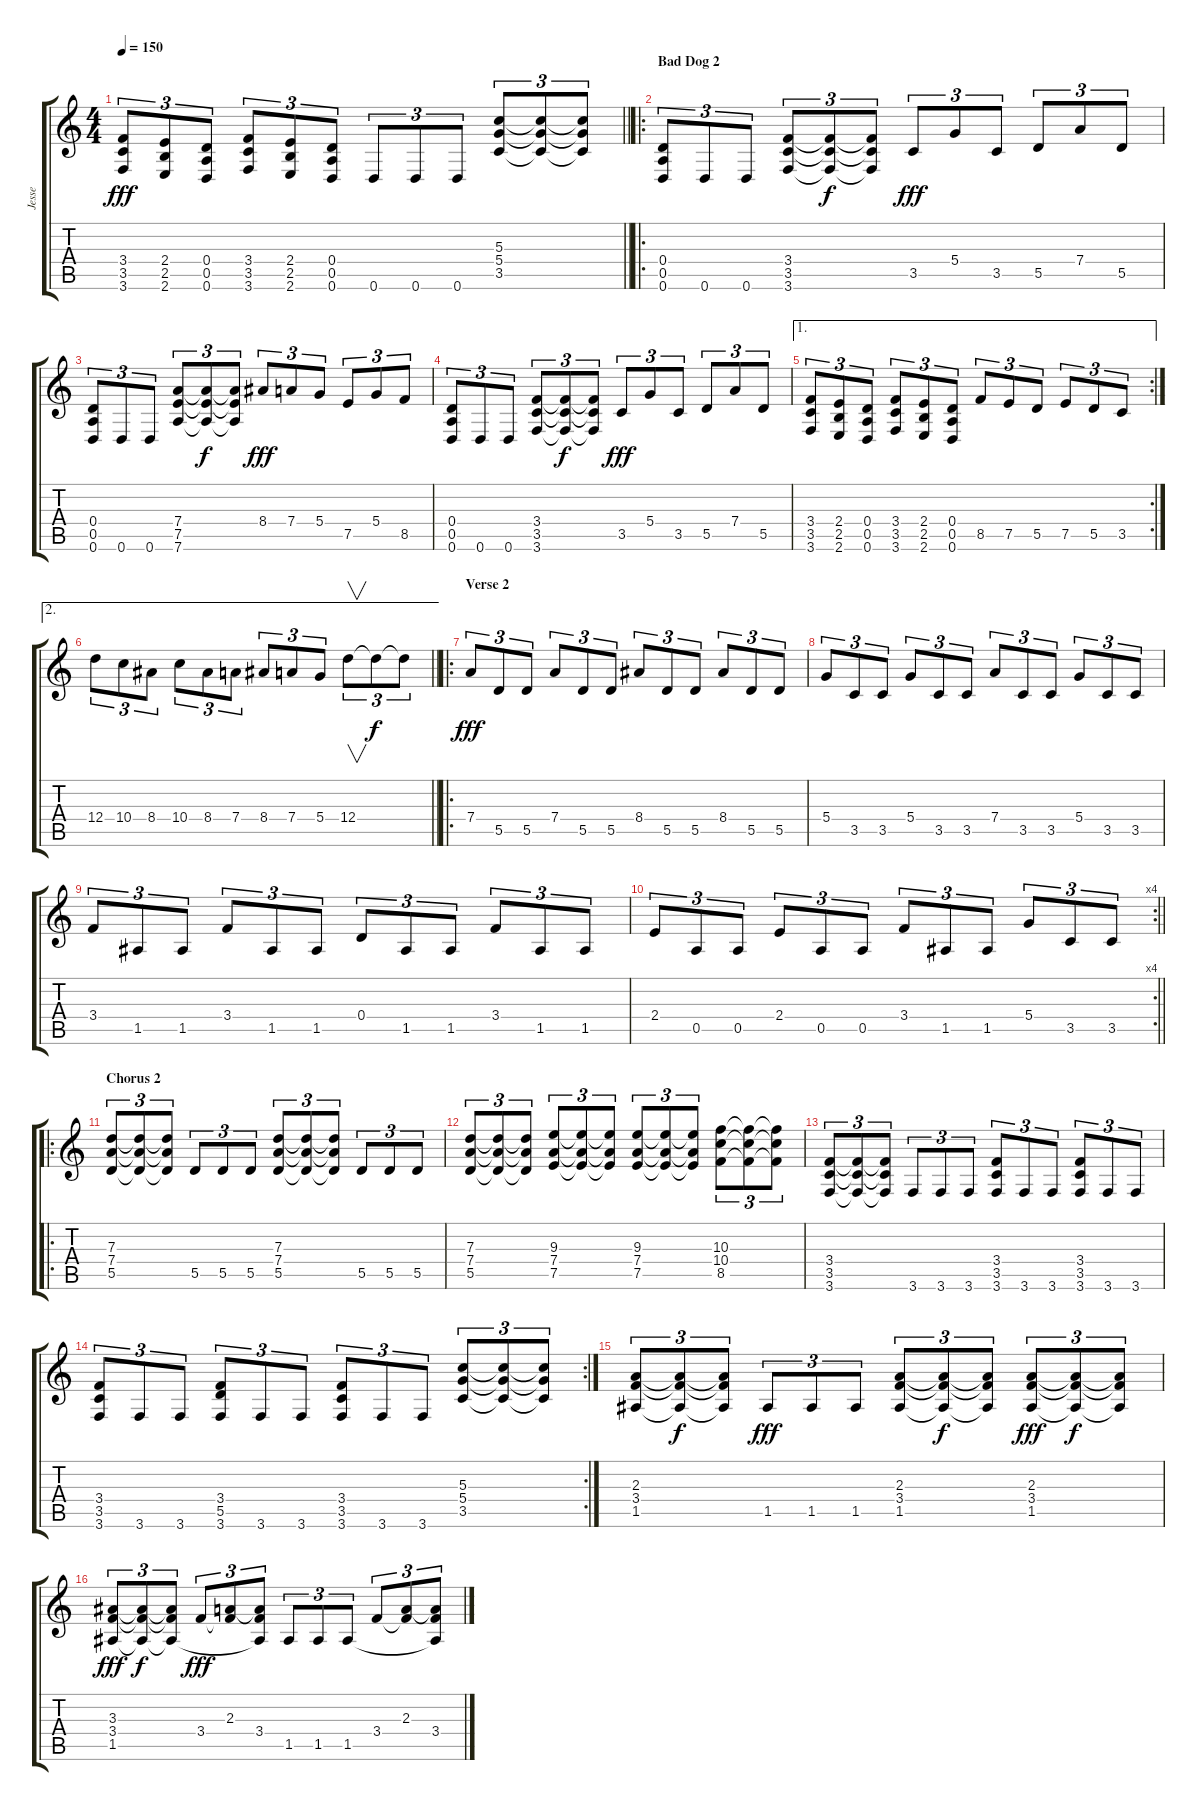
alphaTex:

\track ("Jesse" "Jesse") {instrument electricguitarclean}
\staff {score tabs}
\tuning (E4 B3 G3 D3 A2 D2) {hide}
\ts (4 4)
\tempo 150
\clef g2
\barLineRight lightlight
\ks c
(3.4 3.5 3.6).8{tu (3 2) dy fff} (2.4 2.5 2.6).8{tu (3 2)} (0.4 0.5 0.6).8{tu (3 2)} (3.4 3.5 3.6).8{tu (3 2)} (2.4 2.5 2.6).8{tu (3 2)} (0.4 0.5 0.6).8{tu (3 2)} 0.6.8{tu (3 2)} 0.6.8{tu (3 2)} 0.6.8{tu (3 2)} (5.3 5.4 3.5).8{tu (3 2)} (5.3{t} 5.4{t} 3.5{t}).8{tu (3 2)} (5.3{t} 5.4{t} 3.5{t}).8{tu (3 2)} |
\ro
\section ("" "Bad Dog 2")
(0.4 0.5 0.6).8{tu (3 2)} 0.6.8{tu (3 2)} 0.6.8{tu (3 2)} (3.4 3.5 3.6).8{tu (3 2)} (3.4{t} 3.5{t} 3.6{t}).8{tu (3 2) dy f} (3.4{t} 3.5{t} 3.6{t}).8{tu (3 2)} 3.5.8{tu (3 2) dy fff} 5.4.8{tu (3 2)} 3.5.8{tu (3 2)} 5.5.8{tu (3 2)} 7.4.8{tu (3 2)} 5.5.8{tu (3 2)} |
(0.4 0.5 0.6).8{tu (3 2)} 0.6.8{tu (3 2)} 0.6.8{tu (3 2)} (7.4 7.5 7.6).8{tu (3 2)} (7.4{t} 7.5{t} 7.6{t}).8{tu (3 2) dy f} (7.4{t} 7.5{t} 7.6{t}).8{tu (3 2)} 8.4.8{tu (3 2) dy fff} 7.4.8{tu (3 2)} 5.4.8{tu (3 2)} 7.5.8{tu (3 2)} 5.4.8{tu (3 2)} 8.5.8{tu (3 2)} |
(0.4 0.5 0.6).8{tu (3 2)} 0.6.8{tu (3 2)} 0.6.8{tu (3 2)} (3.4 3.5 3.6).8{tu (3 2)} (3.4{t} 3.5{t} 3.6{t}).8{tu (3 2) dy f} (3.4{t} 3.5{t} 3.6{t}).8{tu (3 2)} 3.5.8{tu (3 2) dy fff} 5.4.8{tu (3 2)} 3.5.8{tu (3 2)} 5.5.8{tu (3 2)} 7.4.8{tu (3 2)} 5.5.8{tu (3 2)} |
\ae 1
\rc 2
(3.4 3.5 3.6).8{tu (3 2)} (2.4 2.5 2.6).8{tu (3 2)} (0.4 0.5 0.6).8{tu (3 2)} (3.4 3.5 3.6).8{tu (3 2)} (2.4 2.5 2.6).8{tu (3 2)} (0.4 0.5 0.6).8{tu (3 2)} 8.5.8{tu (3 2)} 7.5.8{tu (3 2)} 5.5.8{tu (3 2)} 7.5.8{tu (3 2)} 5.5.8{tu (3 2)} 3.5.8{tu (3 2)} |
\ae 2
\barLineRight lightlight
12.4.8{tu (3 2)} 10.4.8{tu (3 2)} 8.4.8{tu (3 2)} 10.4.8{tu (3 2)} 8.4.8{tu (3 2)} 7.4.8{tu (3 2)} 8.4.8{tu (3 2)} 7.4.8{tu (3 2)} 5.4.8{tu (3 2)} 12.4.8{v tu (3 2) instrument guitarharmonics} 12.4{t}.8{tu (3 2) dy f} 12.4{t}.8{tu (3 2)} |
\ro
\section ("" "Verse 2")
7.4.8{tu (3 2) dy fff instrument overdrivenguitar} 5.5.8{tu (3 2)} 5.5.8{tu (3 2)} 7.4.8{tu (3 2)} 5.5.8{tu (3 2)} 5.5.8{tu (3 2)} 8.4.8{tu (3 2)} 5.5.8{tu (3 2)} 5.5.8{tu (3 2)} 8.4.8{tu (3 2)} 5.5.8{tu (3 2)} 5.5.8{tu (3 2)} |
5.4.8{tu (3 2)} 3.5.8{tu (3 2)} 3.5.8{tu (3 2)} 5.4.8{tu (3 2)} 3.5.8{tu (3 2)} 3.5.8{tu (3 2)} 7.4.8{tu (3 2)} 3.5.8{tu (3 2)} 3.5.8{tu (3 2)} 5.4.8{tu (3 2)} 3.5.8{tu (3 2)} 3.5.8{tu (3 2)} |
3.4.8{tu (3 2)} 1.5.8{tu (3 2)} 1.5.8{tu (3 2)} 3.4.8{tu (3 2)} 1.5.8{tu (3 2)} 1.5.8{tu (3 2)} 0.4.8{tu (3 2)} 1.5.8{tu (3 2)} 1.5.8{tu (3 2)} 3.4.8{tu (3 2)} 1.5.8{tu (3 2)} 1.5.8{tu (3 2)} |
\rc 4
\barLineRight lightlight
2.4.8{tu (3 2)} 0.5.8{tu (3 2)} 0.5.8{tu (3 2)} 2.4.8{tu (3 2)} 0.5.8{tu (3 2)} 0.5.8{tu (3 2)} 3.4.8{tu (3 2)} 1.5.8{tu (3 2)} 1.5.8{tu (3 2)} 5.4.8{tu (3 2)} 3.5.8{tu (3 2)} 3.5.8{tu (3 2)} |
\ro
\section ("" "Chorus 2")
(7.3 7.4 5.5).8{tu (3 2)} (7.3{t} 7.4{t} 5.5{t}).8{tu (3 2)} (7.3{t} 7.4{t} 5.5{t}).8{tu (3 2)} 5.5.8{tu (3 2)} 5.5.8{tu (3 2)} 5.5.8{tu (3 2)} (7.3 7.4 5.5).8{tu (3 2)} (7.3{t} 7.4{t} 5.5{t}).8{tu (3 2)} (7.3{t} 7.4{t} 5.5{t}).8{tu (3 2)} 5.5.8{tu (3 2)} 5.5.8{tu (3 2)} 5.5.8{tu (3 2)} |
(7.3 7.4 5.5).8{tu (3 2)} (7.3{t} 7.4{t} 5.5{t}).8{tu (3 2)} (7.3{t} 7.4{t} 5.5{t}).8{tu (3 2)} (9.3 7.4 7.5).8{tu (3 2)} (9.3{t} 7.4{t} 7.5{t}).8{tu (3 2)} (9.3{t} 7.4{t} 7.5{t}).8{tu (3 2)} (9.3 7.4 7.5).8{tu (3 2)} (9.3{t} 7.4{t} 7.5{t}).8{tu (3 2)} (9.3{t} 7.4{t} 7.5{t}).8{tu (3 2)} (10.3 10.4 8.5).8{tu (3 2)} (10.3{t} 10.4{t} 8.5{t}).8{tu (3 2)} (10.3{t} 10.4{t} 8.5{t}).8{tu (3 2)} |
(3.4 3.5 3.6).8{tu (3 2)} (3.4{t} 3.5{t} 3.6{t}).8{tu (3 2)} (3.4{t} 3.5{t} 3.6{t}).8{tu (3 2)} 3.6.8{tu (3 2)} 3.6.8{tu (3 2)} 3.6.8{tu (3 2)} (3.4 3.5 3.6).8{tu (3 2)} 3.6.8{tu (3 2)} 3.6.8{tu (3 2)} (3.4 3.5 3.6).8{tu (3 2)} 3.6.8{tu (3 2)} 3.6.8{tu (3 2)} |
\rc 2
(3.4 3.5 3.6).8{tu (3 2)} 3.6.8{tu (3 2)} 3.6.8{tu (3 2)} (3.4 5.5 3.6).8{tu (3 2)} 3.6.8{tu (3 2)} 3.6.8{tu (3 2)} (3.4 3.5 3.6).8{tu (3 2)} 3.6.8{tu (3 2)} 3.6.8{tu (3 2)} (5.3 5.4 3.5).8{tu (3 2)} (5.3{t} 5.4{t} 3.5{t}).8{tu (3 2)} (5.3{t} 5.4{t} 3.5{t}).8{tu (3 2)} |
(2.3 3.4 1.5).8{tu (3 2)} (2.3{t} 3.4{t} 1.5{t}).8{tu (3 2) dy f} (2.3{t} 3.4{t} 1.5{t}).8{tu (3 2)} 1.5.8{tu (3 2) dy fff} 1.5.8{tu (3 2)} 1.5.8{tu (3 2)} (2.3 3.4 1.5).8{tu (3 2)} (2.3{t} 3.4{t} 1.5{t}).8{tu (3 2) dy f} (2.3{t} 3.4{t} 1.5{t}).8{tu (3 2)} (2.3 3.4 1.5).8{tu (3 2) dy fff} (2.3{t} 3.4{t} 1.5{t}).8{tu (3 2) dy f} (2.3{t} 3.4{t} 1.5{t}).8{tu (3 2)} |
(3.3 3.4 1.5).8{tu (3 2) dy fff} (3.3{t} 3.4{t} 1.5{t}).8{tu (3 2) dy f} (3.3{t} 3.4{t} 1.5{t}).8{tu (3 2)} 3.4.8{tu (3 2) dy fff} (2.3 3.4{t}).8{tu (3 2)} (2.3{t} 3.4 1.5{t}).8{tu (3 2)} 1.5.8{tu (3 2)} 1.5.8{tu (3 2)} 1.5.8{tu (3 2)} 3.4.8{tu (3 2)} (2.3 3.4{t}).8{tu (3 2)} (2.3{t} 3.4 1.5{t}).8{tu (3 2)}
